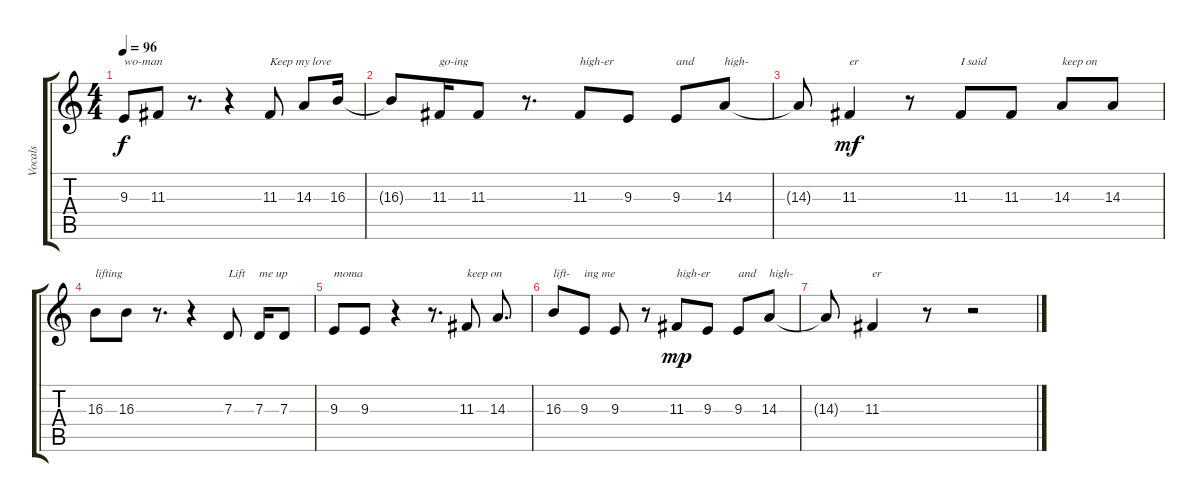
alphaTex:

\track ("Vocals" "Vocals") {instrument clarinet}
\staff {score tabs}
\tuning (E4 B3 G3 D3 A2 E2) {hide}
\ts (4 4)
\tempo 96
\clef g2
\ks c
9.3.8{txt "wo-man" dy f} 11.3.8 r.8{d} r.4 11.3.8{txt "Keep my love"} 14.3.8 16.3.16 |
16.3{t}.8 11.3.16{txt "go-ing"} 11.3.8 r.8{d} 11.3.8{txt "high-er"} 9.3.8 9.3.8{txt "and"} 14.3.8{txt "high-"} |
14.3{t}.8 11.3.4{txt "er" dy mf} r.8 11.3.8{txt "I said"} 11.3.8 14.3.8{txt "keep on"} 14.3.8 |
16.3.8{txt "lifting"} 16.3.8 r.8{d} r.4 7.3.8{txt "Lift "} 7.3.16{txt "me up"} 7.3.8 |
9.3.8{txt "moma"} 9.3.8 r.4 r.8{d} 11.3.8{txt "keep on"} 14.3.8{d} |
16.3.8{txt "lift-"} 9.3.8{txt "ing me"} 9.3.8 r.8 11.3.8{txt "high-er" dy mp} 9.3.8 9.3.8{txt "and"} 14.3.8{txt "high-"} |
14.3{t}.8 11.3.4{txt "er"} r.8 r.2
